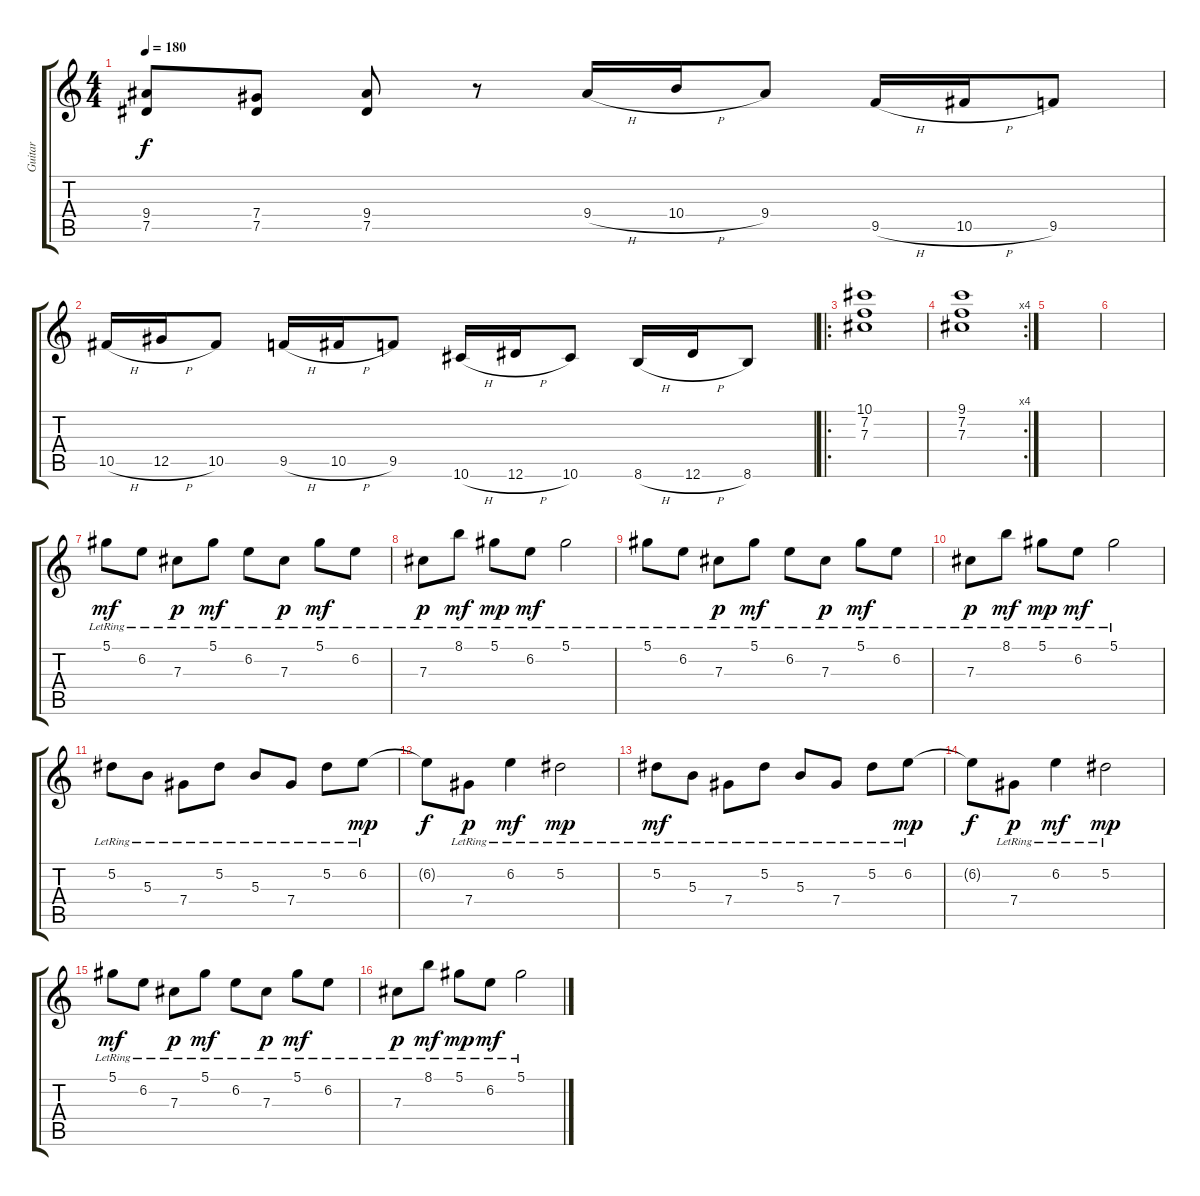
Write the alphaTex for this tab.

\track ("Guitar" "Guitar") {instrument distortionguitar}
\staff {score tabs}
\tuning (Eb4 Bb3 Gb3 Db3 Ab2 Eb2) {hide}
\ts (4 4)
\tempo 180
\clef g2
\ks c
(9.4 7.5).8{dy f} (7.4 7.5).8 (9.4 7.5).8 r.8 9.4{h}.16 10.4{h}.16 9.4.8 9.5{h}.16 10.5{h}.16 9.5.8 |
10.5{h}.16 12.5{h}.16 10.5.8 9.5{h}.16 10.5{h}.16 9.5.8 10.6{h}.16 12.6{h}.16 10.6.8 8.6{h}.16 12.6{h}.16 8.6.8 |
\ro
(10.1 7.2 7.3).1{volume 9 instrument overdrivenguitar} |
\rc 4
(9.1 7.2 7.3).1 |
|
|
5.1{lr}.8{dy mf instrument acousticguitarnylon} 6.2{lr}.8 7.3{lr}.8{dy p} 5.1{lr}.8{dy mf} 6.2{lr}.8 7.3{lr}.8{dy p} 5.1{lr}.8{dy mf} 6.2{lr}.8 |
7.3{lr}.8{dy p} 8.1{lr}.8{dy mf} 5.1{lr}.8{dy mp} 6.2{lr}.8{dy mf} 5.1{lr}.2 |
5.1{lr}.8 6.2{lr}.8 7.3{lr}.8{dy p} 5.1{lr}.8{dy mf} 6.2{lr}.8 7.3{lr}.8{dy p} 5.1{lr}.8{dy mf} 6.2{lr}.8 |
7.3{lr}.8{dy p} 8.1{lr}.8{dy mf} 5.1{lr}.8{dy mp} 6.2{lr}.8{dy mf} 5.1{lr}.2 |
5.2{lr}.8 5.3{lr}.8 7.4{lr}.8 5.2{lr}.8 5.3{lr}.8 7.4{lr}.8 5.2{lr}.8 6.2{lr}.8{dy mp} |
6.2{t}.8{dy f} 7.4{lr}.8{dy p} 6.2{lr}.4{dy mf} 5.2{lr}.2{dy mp} |
5.2{lr}.8{dy mf} 5.3{lr}.8 7.4{lr}.8 5.2{lr}.8 5.3{lr}.8 7.4{lr}.8 5.2{lr}.8 6.2{lr}.8{dy mp} |
6.2{t}.8{dy f} 7.4{lr}.8{dy p} 6.2{lr}.4{dy mf} 5.2{lr}.2{dy mp} |
5.1{lr}.8{dy mf instrument acousticguitarnylon} 6.2{lr}.8 7.3{lr}.8{dy p} 5.1{lr}.8{dy mf} 6.2{lr}.8 7.3{lr}.8{dy p} 5.1{lr}.8{dy mf} 6.2{lr}.8 |
7.3{lr}.8{dy p} 8.1{lr}.8{dy mf} 5.1{lr}.8{dy mp} 6.2{lr}.8{dy mf} 5.1{lr}.2
